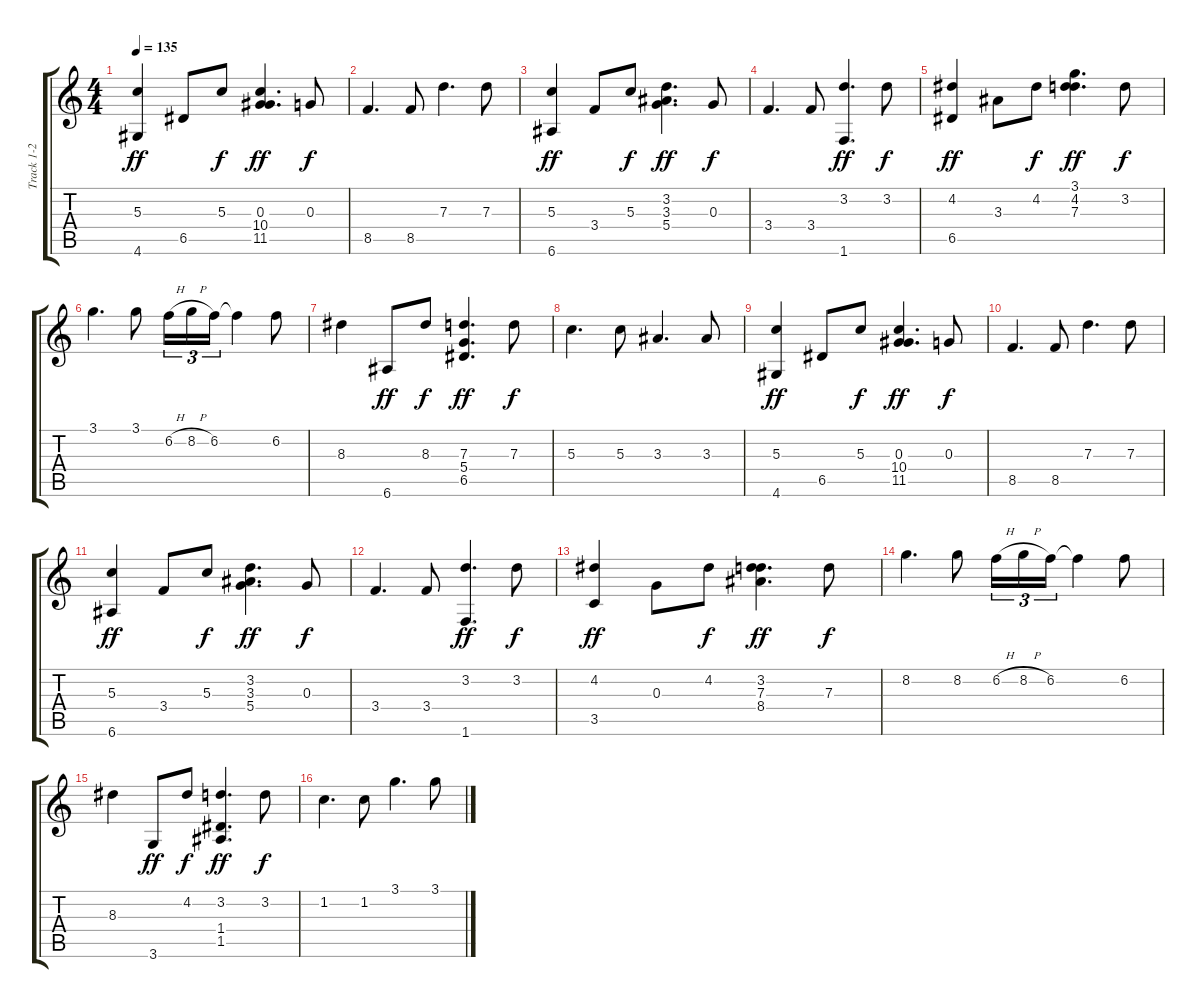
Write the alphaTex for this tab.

\track ("Track 1-2" "Track 1-2") {instrument electricguitarclean}
\staff {score tabs}
\tuning (E4 B3 G3 D3 A2 E2) {hide}
\ts (4 4)
\tempo 135
\clef g2
\ks c
(5.3 4.6).4{dy ff} 6.5.8 5.3.8{dy f} (0.3 10.4 11.5).4{d dy ff} 0.3.8{dy f} |
8.5.4{d} 8.5.8 7.3.4{d} 7.3.8 |
(5.3 6.6).4{dy ff} 3.4.8 5.3.8{dy f} (3.2 3.3 5.4).4{d dy ff} 0.3.8{dy f} |
3.4.4{d} 3.4.8 (3.2 1.6).4{d dy ff} 3.2.8{dy f} |
(4.2 6.5).4{dy ff} 3.3.8 4.2.8{dy f} (3.1 4.2 7.3).4{d dy ff} 3.2.8{dy f} |
3.1.4{d} 3.1.8 6.2{h}.16{tu (3 2)} 8.2{h}.16{tu (3 2)} 6.2.16{tu (3 2)} 6.2{t}.4 6.2.8 |
8.3.4 6.6.8{dy ff} 8.3.8{dy f} (7.3 5.4 6.5).4{d dy ff} 7.3.8{dy f} |
5.3.4{d} 5.3.8 3.3.4{d} 3.3.8 |
(5.3 4.6).4{dy ff} 6.5.8 5.3.8{dy f} (0.3 10.4 11.5).4{d dy ff} 0.3.8{dy f} |
8.5.4{d} 8.5.8 7.3.4{d} 7.3.8 |
(5.3 6.6).4{dy ff} 3.4.8 5.3.8{dy f} (3.2 3.3 5.4).4{d dy ff} 0.3.8{dy f} |
3.4.4{d} 3.4.8 (3.2 1.6).4{d dy ff} 3.2.8{dy f} |
(4.2 3.5).4{dy ff} 0.3.8 4.2.8{dy f} (3.2 7.3 8.4).4{d dy ff} 7.3.8{dy f} |
8.2.4{d} 8.2.8 6.2{h}.16{tu (3 2)} 8.2{h}.16{tu (3 2)} 6.2.16{tu (3 2)} 6.2{t}.4 6.2.8 |
8.3.4 3.6.8{dy ff} 4.2.8{dy f} (3.2 1.4 1.5).4{d dy ff} 3.2.8{dy f} |
1.2.4{d} 1.2.8 3.1.4{d} 3.1.8
